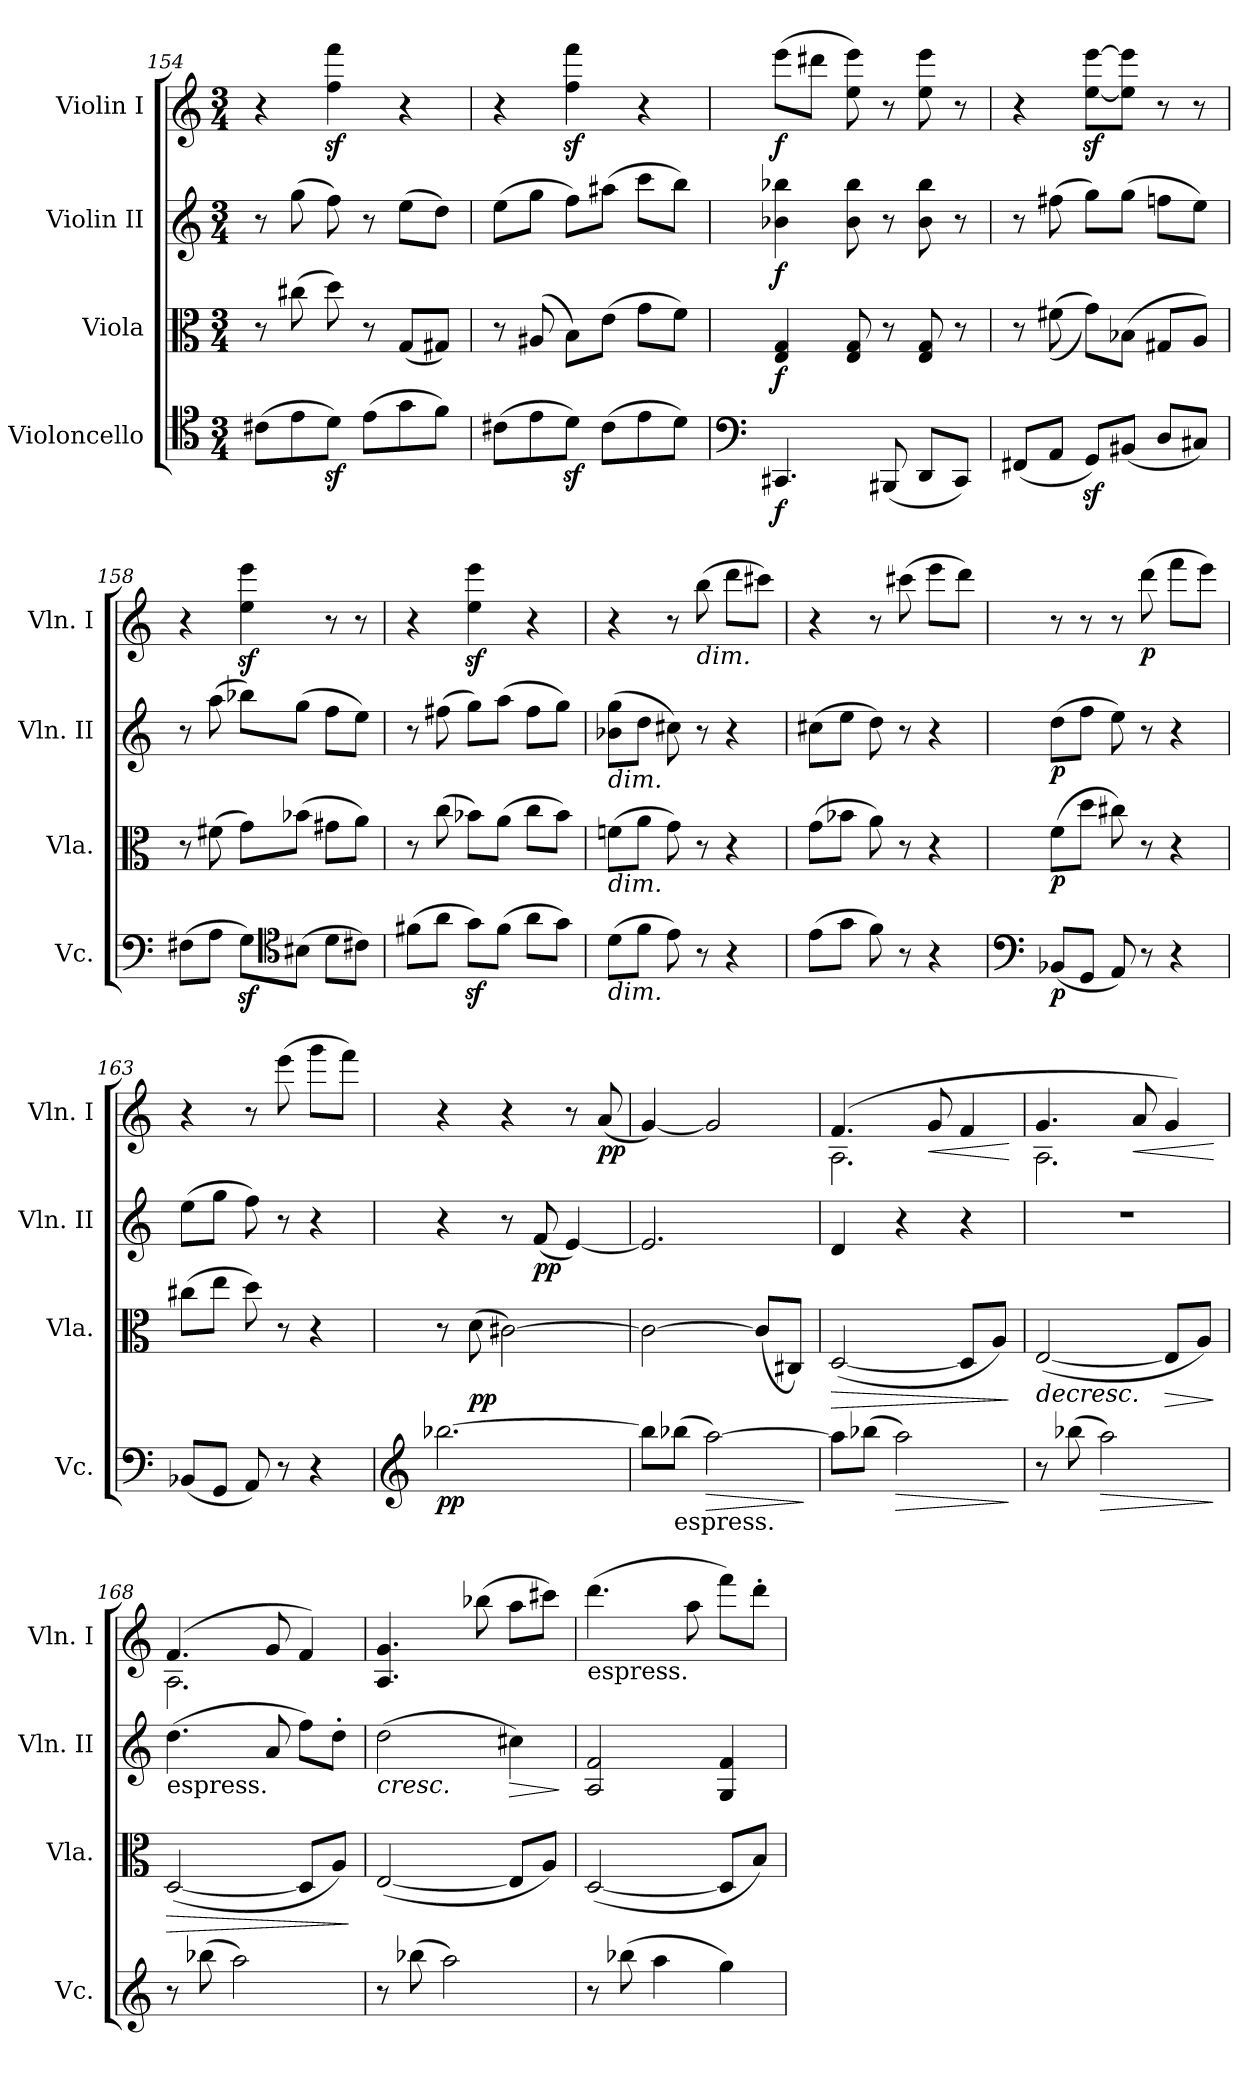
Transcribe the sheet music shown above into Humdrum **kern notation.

**kern	**dynam	**kern	**dynam	**kern	**dynam	**kern	**dynam
*part4	*part4	*part3	*part3	*part2	*part2	*part1	*part1
*staff4	*staff4	*staff3	*staff3	*staff2	*staff2	*staff1	*staff1
*I"Violoncello	*	*I"Viola	*	*I"Violin II	*	*I"Violin I	*
*I'Vc.	*	*I'Vla.	*	*I'Vln. II	*	*I'Vln. I	*
*clefC4	*	*clefC3	*	*clefG2	*	*clefG2	*
*k[]	*	*k[]	*	*k[]	*	*k[]	*
*M3/4	*	*M3/4	*	*M3/4	*	*M3/4	*
=154	=154	=154	=154	=154	=154	=154	=154
(>8c#X\L	.	8r	.	8r	.	4r	.
8e\	.	(>8cc#X\	.	(>8gg\	.	.	.
8dz<\J)	.	8dd\)	.	8ff\)	.	4ff\z< 4fff\z<	.
(>8e\L	.	8r	.	8r	.	.	.
8g\	.	(<8G/L	.	(>8ee\L	.	4r	.
8f\J)	.	8G#X/J)	.	8dd\J)	.	.	.
=155	=155	=155	=155	=155	=155	=155	=155
(>8c#X\L	.	8r	.	(>8ee\L	.	4r	.
8e\	.	(>8A#X/	.	8gg\J	.	.	.
8dz<\J)	.	8B\L)	.	8ff\L)	.	4ff\z< 4fff\z<	.
(>8c#\L	.	(>8e\J	.	(>8aa#X\J	.	.	.
8e\	.	8g\L	.	8ccc\L	.	4r	.
8d\J)	.	8f\J)	.	8bb\J)	.	.	.
=156	=156	=156	=156	=156	=156	=156	=156
*clefF4	*	*	*	*	*	*	*
!	!LO:DY:b	!	!LO:DY:b	!	!LO:DY:b	!	!LO:DY:b
4.CC#X/	f	4E/ 4G/	f	4b-X\ 4bb-X\	f	(>8eee\L	f
.	.	.	.	.	.	8ddd#X\J	.
.	.	8E/ 8G/	.	8b-\ 8bb-\	.	8ee\ 8eee\)	.
(<8BBB#X/	.	8r	.	8r	.	8r	.
8DD/L	.	8E/ 8G/	.	8b-\ 8bb-\	.	8ee\ 8eee\	.
8CC#/J)	.	8r	.	8r	.	8r	.
=157	=157	=157	=157	=157	=157	=157	=157
(<8FF#X/L	.	8r	.	8r	.	4r	.
8AA/J	.	(>(>8f#X\	.	(>8ff#X\	.	.	.
8GGz</L)	.	8g\L))	.	8gg\L)	.	[8ee\z< [8eee\z<L	.
(<8BB#X/J	.	(>8B-X\J	.	(>8gg\J	.	8ee\] 8eee\]J	.
8D/L	.	8G#X/L	.	8ffn\L	.	8r	.
8C#X/J)	.	8A/J)	.	8ee\J)	.	8r	.
=158	=158	=158	=158	=158	=158	=158	=158
(>8F#X\L	.	8r	.	8r	.	4r	.
8A\J	.	(>8f#X\	.	(>8aa\	.	.	.
8Gz<\L)	.	8g\L)	.	8bb-X\L)	.	4ee\z< 4eee\z<	.
*clefC4	*	*	*	*	*	*	*
(>8B#X\J	.	(>8b-X\J	.	(>8gg\J	.	.	.
8d\L	.	8g#X\L	.	8ff\L	.	8r	.
8c#X\J)	.	8a\J)	.	8ee\J)	.	8r	.
=159	=159	=159	=159	=159	=159	=159	=159
(>8f#X\L	.	8r	.	8r	.	4r	.
8a\J	.	(>8cc\	.	(>8ff#X\	.	.	.
8gz<\L)	.	8b-X\L)	.	8gg\L)	.	4ee\z< 4eee\z<	.
(>8f#\J	.	(>8a\J	.	(>8aa\J	.	.	.
8a\L	.	8cc\L	.	8ff#\L	.	4r	.
8g\J)	.	8b-\J)	.	8gg\J)	.	.	.
=160	=160	=160	=160	=160	=160	=160	=160
!	!	!	!	!LO:TX:b:i:t=dim.	!	!	!
!	!	!LO:TX:b:i:t=dim.	!	!	!	!	!
!LO:TX:b:i:t=dim.	!	!	!	!	!	!	!
(>8d\L	.	(>8fn\L	.	(>8b-X\ 8gg\L	.	4r	.
8f\J	.	8a\J	.	8dd\J	.	.	.
8e\)	.	8g\)	.	8cc#X\)	.	8r	.
!	!	!	!	!	!	!LO:TX:b:i:t=dim.	!
8r	.	8r	.	8r	.	(>8bb\	.
4r	.	4r	.	4r	.	8ddd\L	.
.	.	.	.	.	.	8ccc#X\J)	.
=161	=161	=161	=161	=161	=161	=161	=161
(>8e\L	.	(>8g\L	.	(>8cc#X\L	.	4r	.
8g\J	.	8b-X\J	.	8ee\J	.	.	.
8f\)	.	8a\)	.	8dd\)	.	8r	.
8r	.	8r	.	8r	.	(>8ccc#X\	.
4r	.	4r	.	4r	.	8eee\L	.
.	.	.	.	.	.	8ddd\J)	.
=162	=162	=162	=162	=162	=162	=162	=162
*clefF4	*	*	*	*	*	*	*
!	!LO:DY:b	!	!LO:DY:b	!	!LO:DY:b	!	!
(<8BB-X/L	p	(>8f\L	p	(>8dd\L	p	8r	.
8GG/J	.	8dd\J	.	8ff\J	.	8r	.
8AA/)	.	8cc#X\)	.	8ee\)	.	8r	.
!	!	!	!	!	!	!	!LO:DY:b
8r	.	8r	.	8r	.	(>8ddd\	p
4r	.	4r	.	4r	.	8fff\L	.
.	.	.	.	.	.	8eee\J)	.
=163	=163	=163	=163	=163	=163	=163	=163
!	!LO:DY:b	!	!LO:DY:b	!	!LO:DY:b	!	!
(<8BB-X/L	other-dynamics	(>8cc#X\L	other-dynamics	(>8ee\L	other-dynamics	4r	.
8GG/J	.	8ee\J	.	8gg\J	.	.	.
8AA/)	.	8dd\)	.	8ff\)	.	8r	.
!	!	!	!	!	!	!	!LO:DY:b
8r	.	8r	.	8r	.	(>8eee\	other-dynamics
4r	.	4r	.	4r	.	8ggg\L	.
.	.	.	.	.	.	8fff\J)	.
=164	=164	=164	=164	=164	=164	=164	=164
*clefG2	*	*	*	*	*	*	*
!	!LO:DY:b	!	!	!	!	!	!
[2.bb-X\	pp	8r	.	4r	.	4r	.
!	!	!	!LO:DY:b	!	!	!	!
.	.	(>8d\	pp	.	.	.	.
.	.	[2c#X\)	.	8r	.	4r	.
!	!	!	!	!	!LO:DY:b	!	!
.	.	.	.	(<8f/	pp	.	.
.	.	.	.	[4e/)	.	8r	.
!	!	!	!	!	!	!	!LO:DY:b
.	.	.	.	.	.	(<8a/	pp
=165	=165	=165	=165	=165	=165	=165	=165
8bb-\L]	.	2c#\_	.	2.e/]	.	[4g/)	.
!LO:TX:b:t=espress.	!	!	!	!	!	!	!
(>8bb-X\J	.	.	.	.	.	.	.
!	!LO:HP:b	!	!	!	!	!	!
[2aa\)	>	.	.	.	.	2g/]	.
.	.	(<8c#/L]	.	.	.	.	.
.	.	8C#X/J)	.	.	.	.	.
.	]	.	.	.	.	.	.
=166	=166	=166	=166	=166	=166	=166	=166
!	!	!	!LO:HP:b	!	!	!	!
*	*	*	*	*	*	*^	*
8aa\L]	.	(>[2D/	>	4d/	.	(>4.f/	2.A\	.
(>8bb-X\J	.	.	.	.	.	.	.	.
!	!LO:HP:b	!	!	!	!	!	!	!
2aa\)	>	.	.	4r	.	.	.	.
!	!	!	!	!	!	!	!	!LO:HP:b
.	.	.	.	.	.	8g/	.	<
.	.	8D/L]	.	4r	.	4f/	.	.
.	.	8A/J)	.	.	.	.	.	.
*	*	*	*	*	*	*v	*v	*
.	]	.	]	.	.	.	[
=167	=167	=167	=167	=167	=167	=167	=167
!	!	!	!LO:HP:b	!	!	!	!
*	*	*	*	*	*	*^	*
8r	.	(>[2E/	>	2.r	.	4.g/	2.A\	.
(>8bb-X\	.	.	.	.	.	.	.	.
!	!LO:HP:b	!	!	!	!	!	!	!
2aa\)	>	.	.	.	.	.	.	.
!	!	!	!	!	!	!	!	!LO:HP:b
.	.	.	.	.	.	8a/	.	<
!	!	!	!LO:HP:b	!	!	!	!	!
.	.	8E/L]	>	.	.	4g/)	.	.
.	.	8A/J)	.	.	.	.	.	.
*	*	*	*	*	*	*v	*v	*
.	]	.	] ]	.	.	.	[
=168	=168	=168	=168	=168	=168	=168	=168
!	!	!	!	!LO:TX:b:t=espress.	!	!	!
!	!	!	!LO:HP:b	!	!	!	!
*	*	*	*	*	*	*^	*
8r	.	(>[2D/	>	(>4.dd\	.	(>4.f/	2.A\	.
(>8bb-X\	.	.	.	.	.	.	.	.
2aa\)	.	.	.	.	.	.	.	.
.	.	.	.	8a/	.	8g/	.	.
.	.	8D/L]	.	8ff\L)	.	4f/)	.	.
.	.	8A/J)	.	8dd'\J	.	.	.	.
*	*	*	*	*	*	*v	*v	*
.	.	.	]	.	.	.	.
=169	=169	=169	=169	=169	=169	=169	=169
!	!	!	!	!	!LO:HP:b	!	!
8r	.	(>[2E/	.	(>2dd\	<	4.A/ 4.g/	.
(>8bb-X\	.	.	.	.	.	.	.
2aa\)	.	.	.	.	.	.	.
.	.	.	.	.	.	(>8bb-X\	.
!	!	!	!	!	!LO:HP:b	!	!
.	.	8E/L]	.	4cc#X\)	>	8aa\L	.
.	.	8A/J)	.	.	.	8ccc#X\J)	.
.	.	.	.	.	[ ]	.	.
=170	=170	=170	=170	=170	=170	=170	=170
!	!	!	!	!	!	!LO:TX:b:t=espress.	!
8r	.	(>[2D/	.	2A/ 2f/	.	(>4.ddd\	.
(>8bb-X\	.	.	.	.	.	.	.
4aa\	.	.	.	.	.	.	.
.	.	.	.	.	.	8aa\	.
4gg\)	.	8D/L]	.	4G/ 4f/	.	8fff\L)	.
.	.	8B/J)	.	.	.	8ddd'\J	.
=	=	=	=	=	=	=	=
*-	*-	*-	*-	*-	*-	*-	*-
